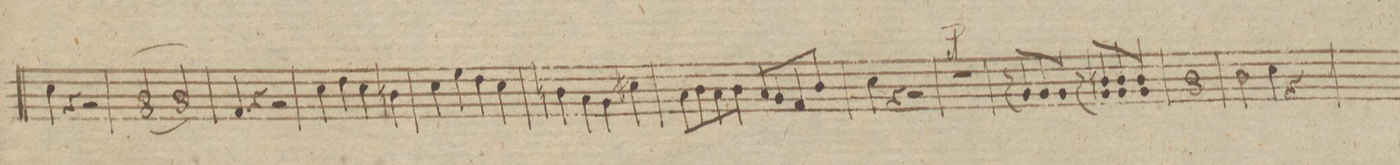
**kern	**dynam
*I"Violino Primo	*
*clefG2	*
*k[b-]	*
*met(c|)	*
*M2/2	*
4cc\	.
4r	.
2r	.
=56	=56
((2f/ 2b-/	.
2g/)) 2b-/	.
=57	=57
4f/	.
4r	.
2r	.
=58	=58
4cc\	.
4dd\	.
4cc\	.
4bn\	.
=59	=59
4cc\	.
4ee\	.
4dd\	.
4cc\	.
=60	=60
4bn\	.
4a\	.
4g\	.
4cc#X\	.
=61	=61
8a\L	.
8b-\	.
8a\	.
8b-\J	.
8a/L	.
8g/	.
8f/	.
8b-/J	.
=62	=62
4cc\	.
4r	.
2r	.
=63	=63
1r	.
=64	=64
8r	.
8g/L	.
8g/	.
8g/J	.
8r	.
8g/L 8bn/	.
8g/ 8b/	.
8g/J 8b/	.
=65	=65
1g/ 1b-/	.
=66	=66
2b-\	.
4cc\	.
4r	.
=67	=67
*-	*-
